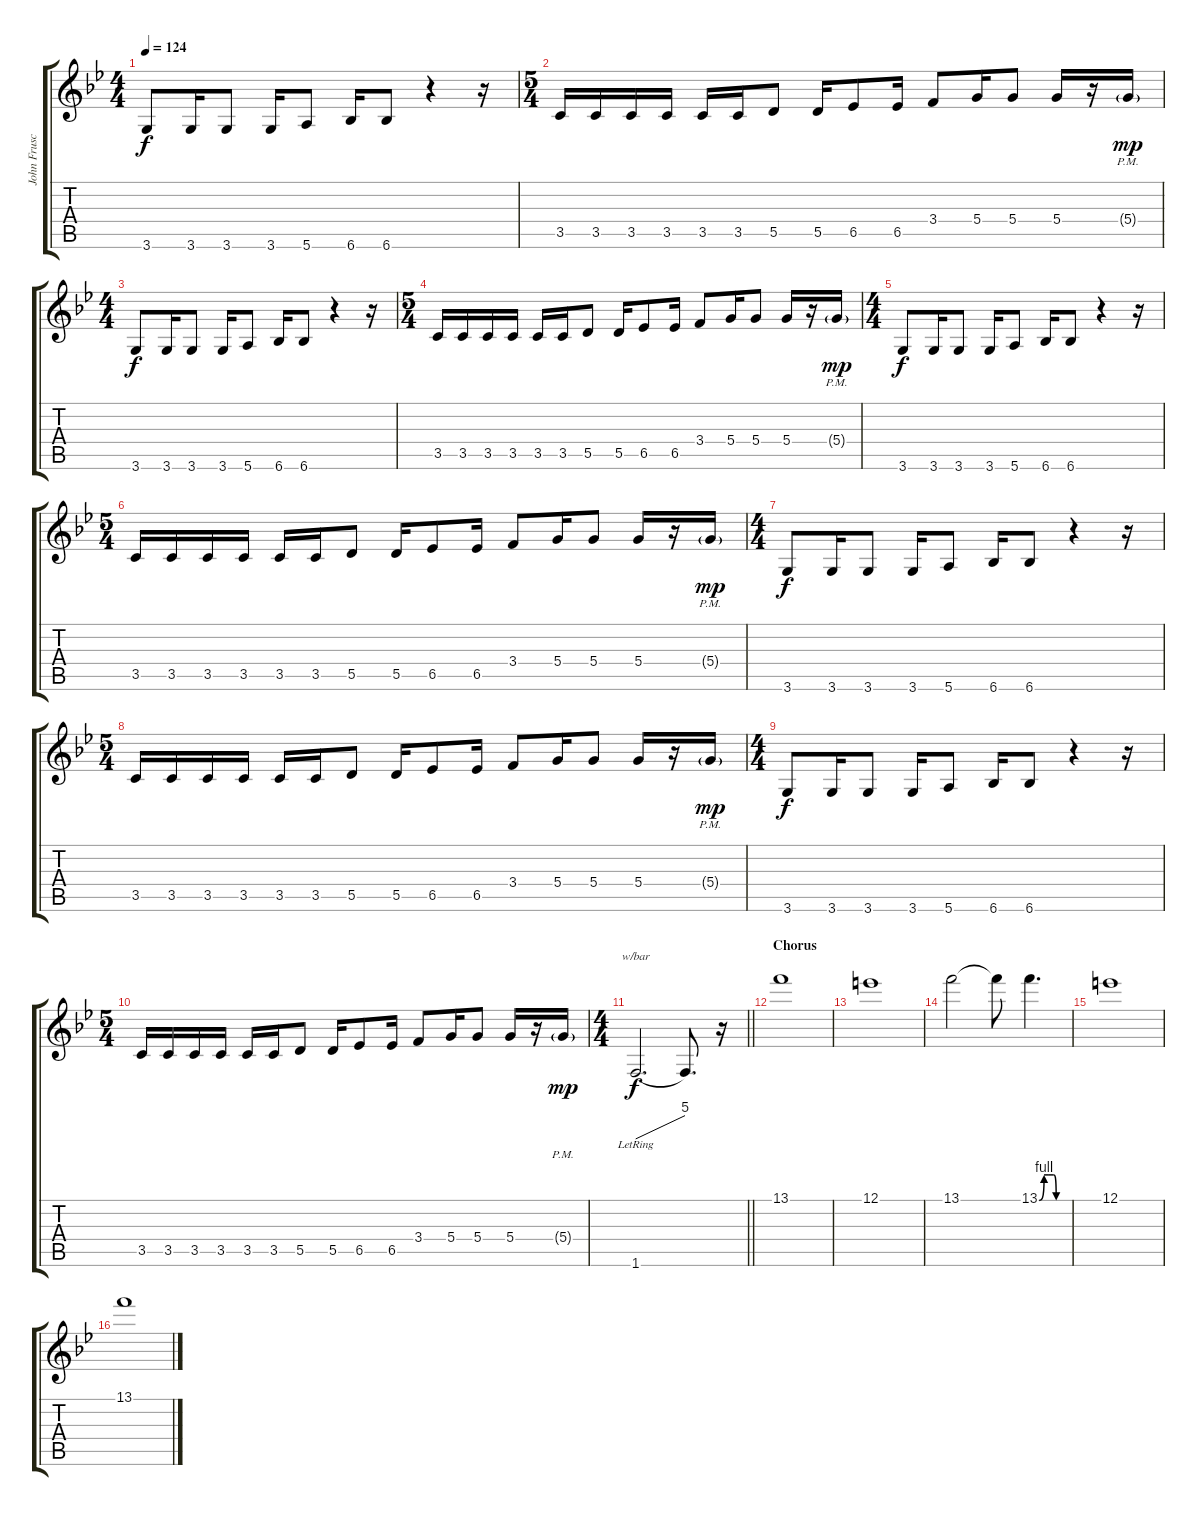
\track ("John Frusciante" "John Frusc") {instrument distortionguitar}
\staff {score tabs}
\tuning (E4 B3 G3 D3 A2 E2) {hide}
\ts (4 4)
\tempo 124
\clef g2
\ks gminor
3.6.8{dy f} 3.6.16 3.6.8 3.6.16 5.6.8 6.6.16 6.6.8 r.4 r.16 |
\ts (5 4)
3.5.16 3.5.16 3.5.16 3.5.16 3.5.16 3.5.16 5.5.8 5.5.16 6.5.8 6.5.16 3.4.8 5.4.16 5.4.8 5.4.16 r.16 5.4{g pm}.16{dy mp} |
\ts (4 4)
3.6.8{dy f} 3.6.16 3.6.8 3.6.16 5.6.8 6.6.16 6.6.8 r.4 r.16 |
\ts (5 4)
3.5.16 3.5.16 3.5.16 3.5.16 3.5.16 3.5.16 5.5.8 5.5.16 6.5.8 6.5.16 3.4.8 5.4.16 5.4.8 5.4.16 r.16 5.4{g pm}.16{dy mp} |
\ts (4 4)
3.6.8{dy f} 3.6.16 3.6.8 3.6.16 5.6.8 6.6.16 6.6.8 r.4 r.16 |
\ts (5 4)
3.5.16 3.5.16 3.5.16 3.5.16 3.5.16 3.5.16 5.5.8 5.5.16 6.5.8 6.5.16 3.4.8 5.4.16 5.4.8 5.4.16 r.16 5.4{g pm}.16{dy mp} |
\ts (4 4)
3.6.8{dy f} 3.6.16 3.6.8 3.6.16 5.6.8 6.6.16 6.6.8 r.4 r.16 |
\ts (5 4)
3.5.16 3.5.16 3.5.16 3.5.16 3.5.16 3.5.16 5.5.8 5.5.16 6.5.8 6.5.16 3.4.8 5.4.16 5.4.8 5.4.16 r.16 5.4{g pm}.16{dy mp} |
\ts (4 4)
3.6.8{dy f} 3.6.16 3.6.8 3.6.16 5.6.8 6.6.16 6.6.8 r.4 r.16 |
\ts (5 4)
3.5.16 3.5.16 3.5.16 3.5.16 3.5.16 3.5.16 5.5.8 5.5.16 6.5.8 6.5.16 3.4.8 5.4.16 5.4.8 5.4.16 r.16 5.4{g pm}.16{dy mp} |
\ts (4 4)
\barLineRight lightlight
1.6{lr}.2{d tbe (dive default 0 0 60 20) dy f} 1.6{t}.8{d} r.16 |
\section ("" "Chorus")
13.1.1 |
12.1.1 |
13.1.2 13.1{t}.8 13.1{be (custom 0 0 10 4 20 4 30 4 35 0 45 0 60 0)}.4{d} |
12.1.1 |
13.1.1
